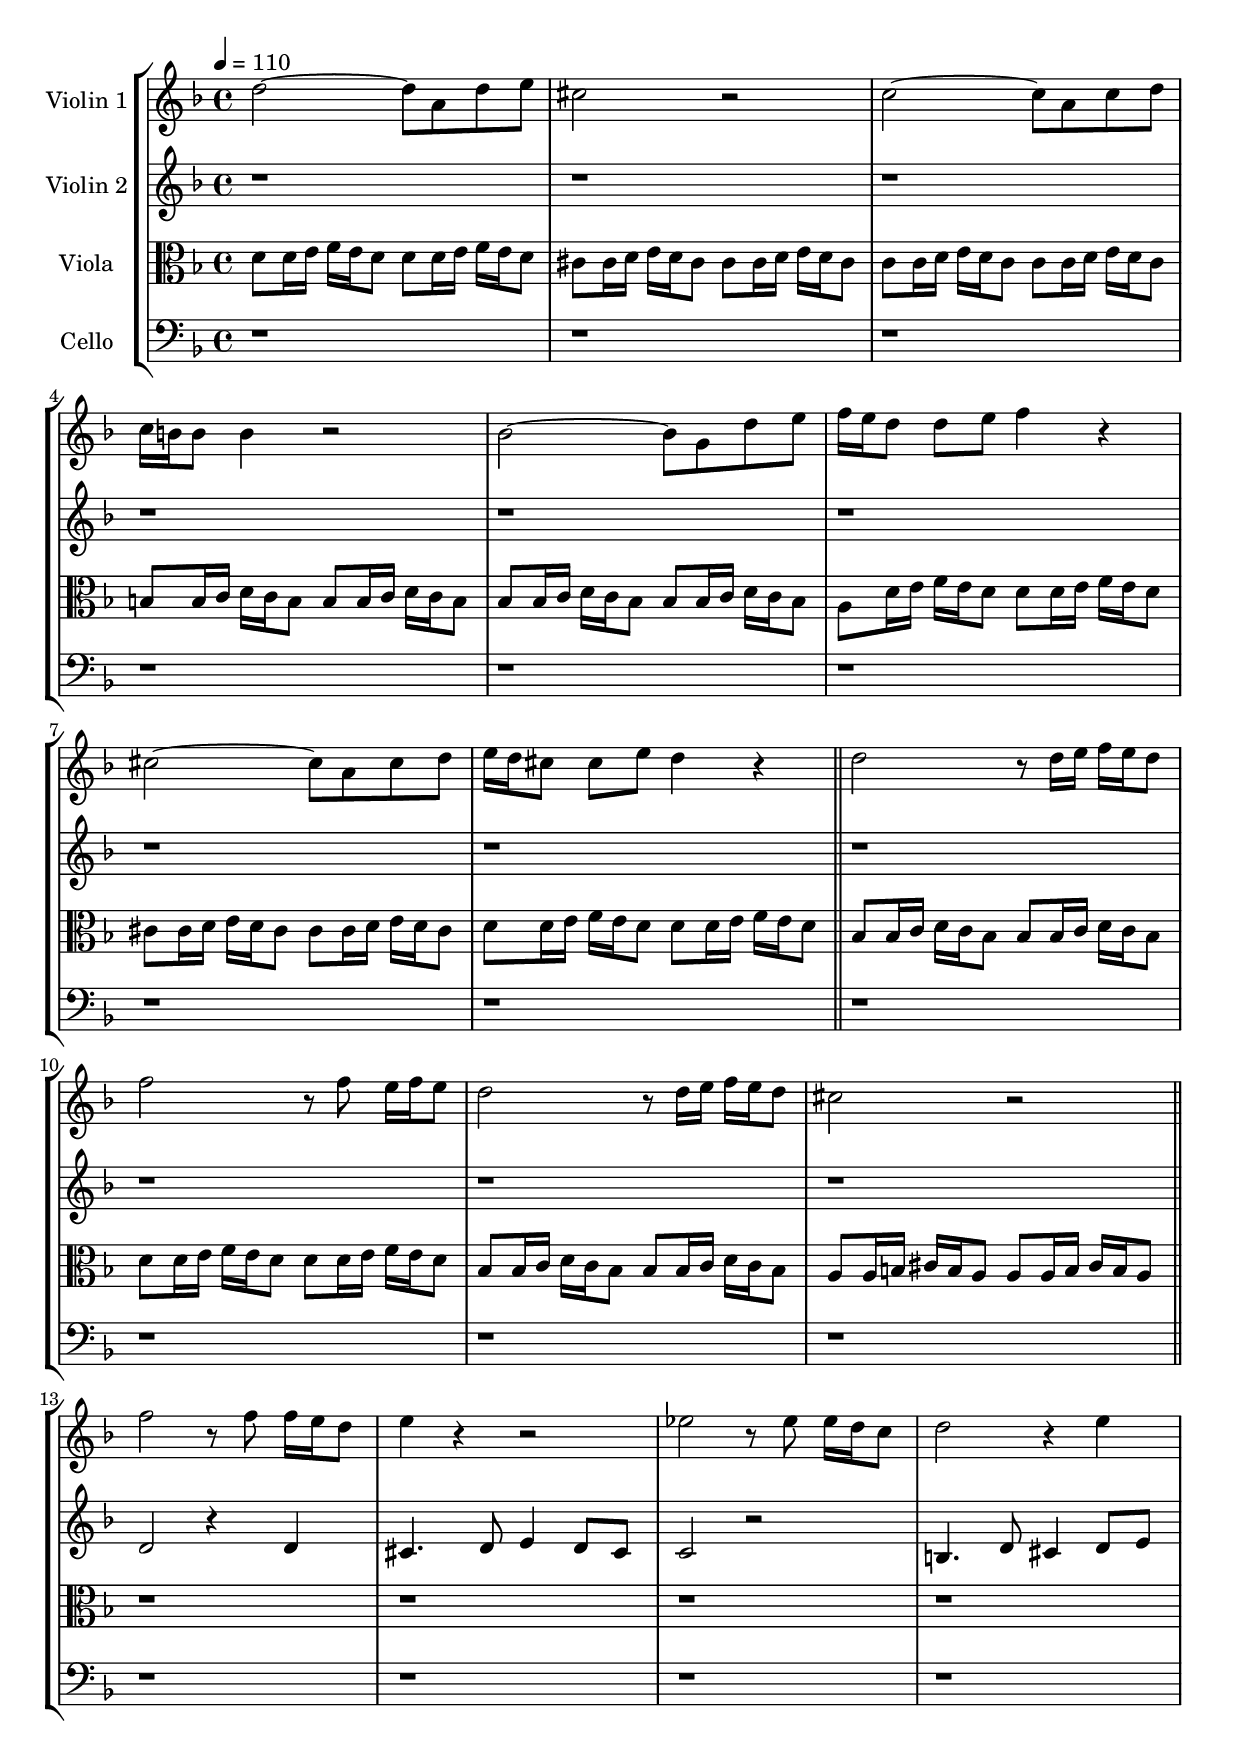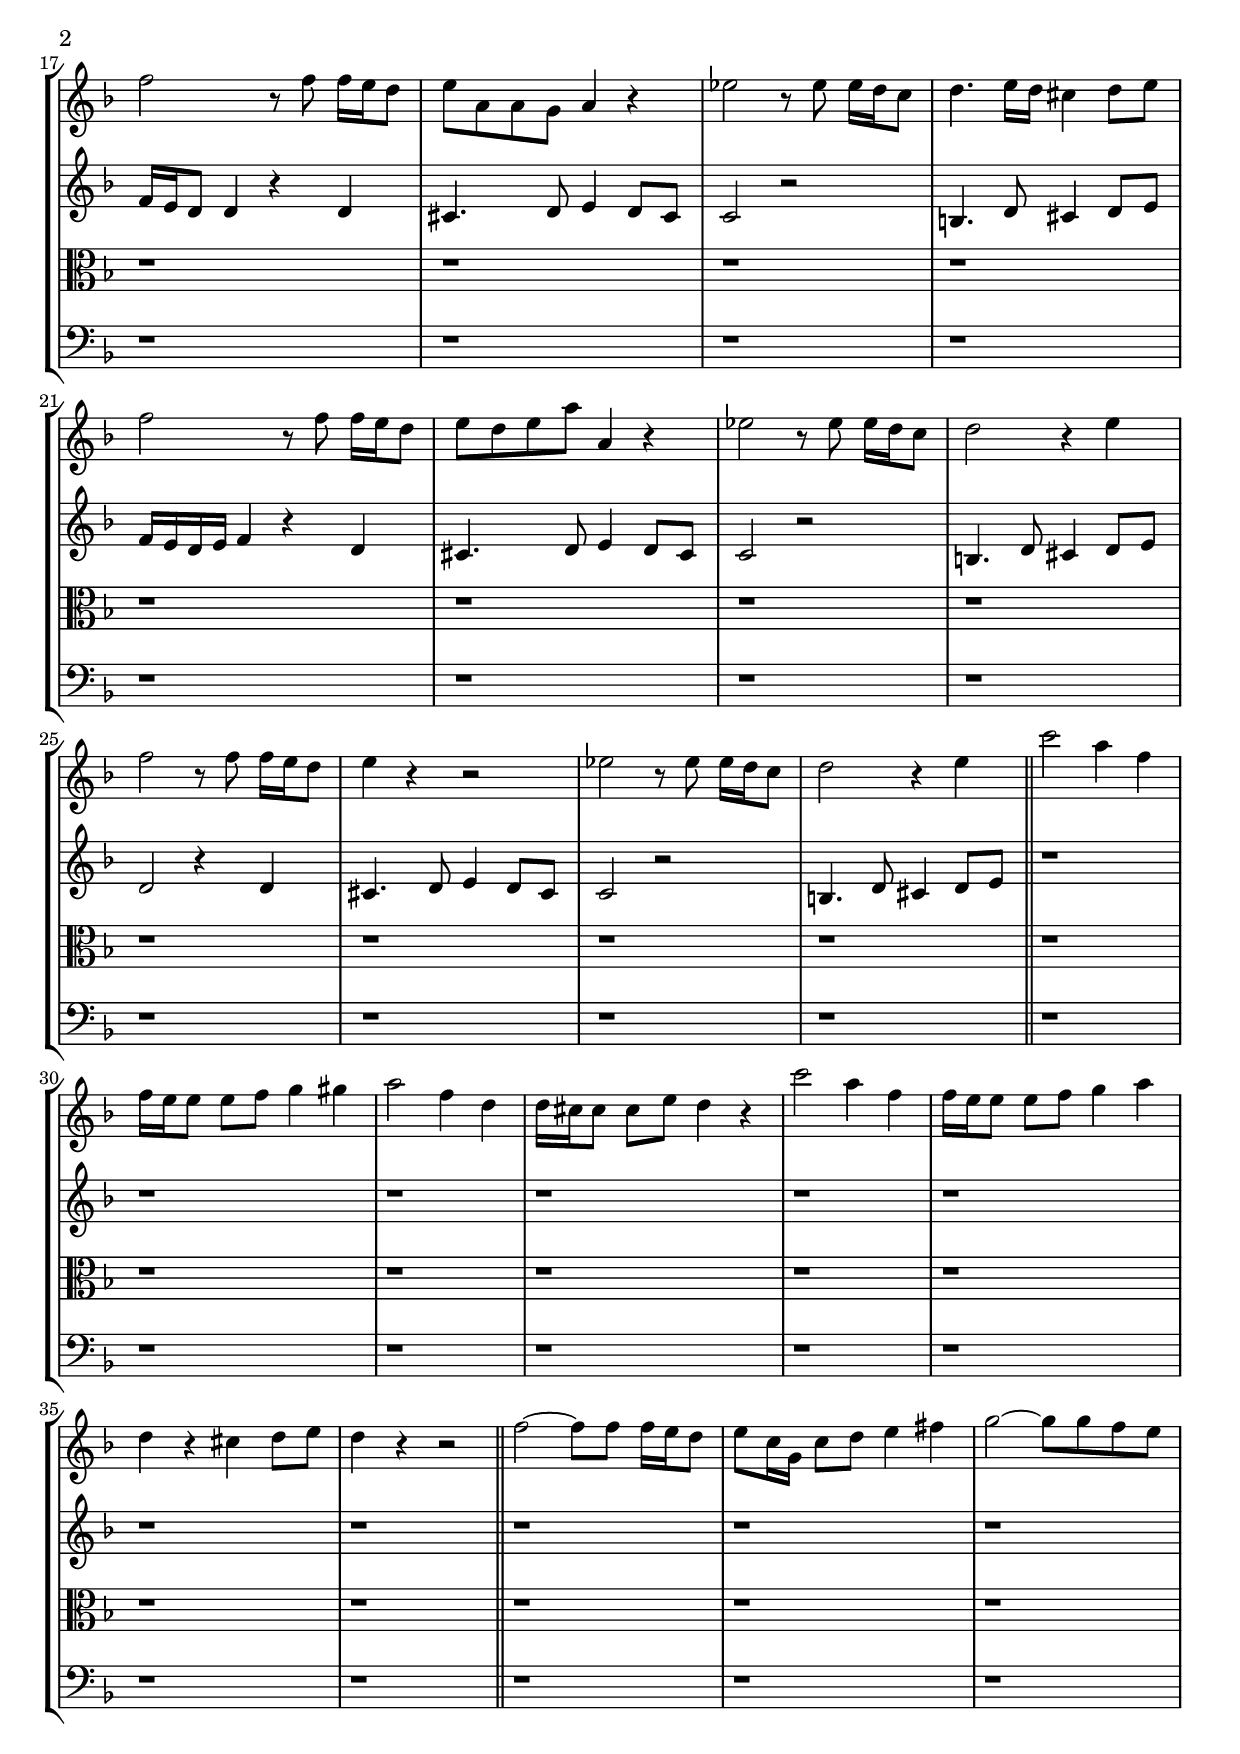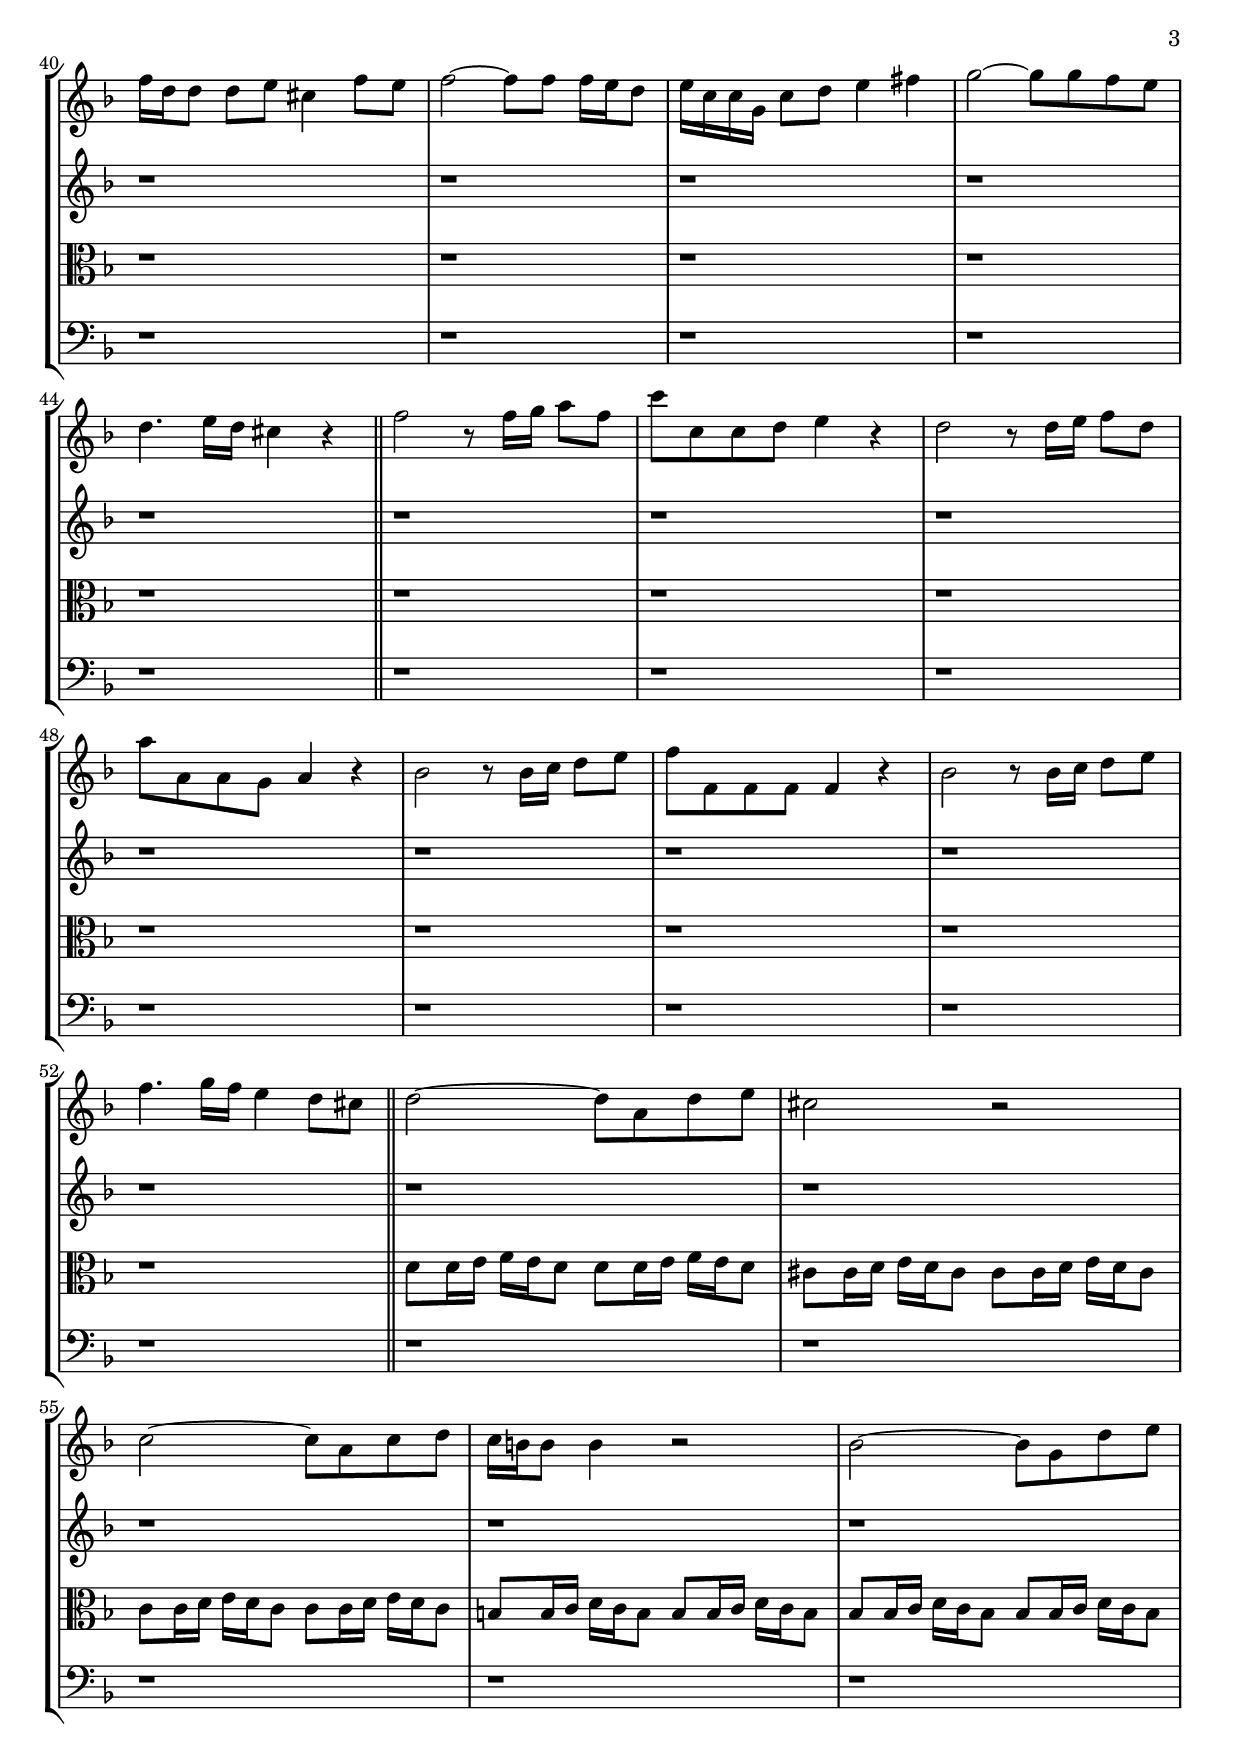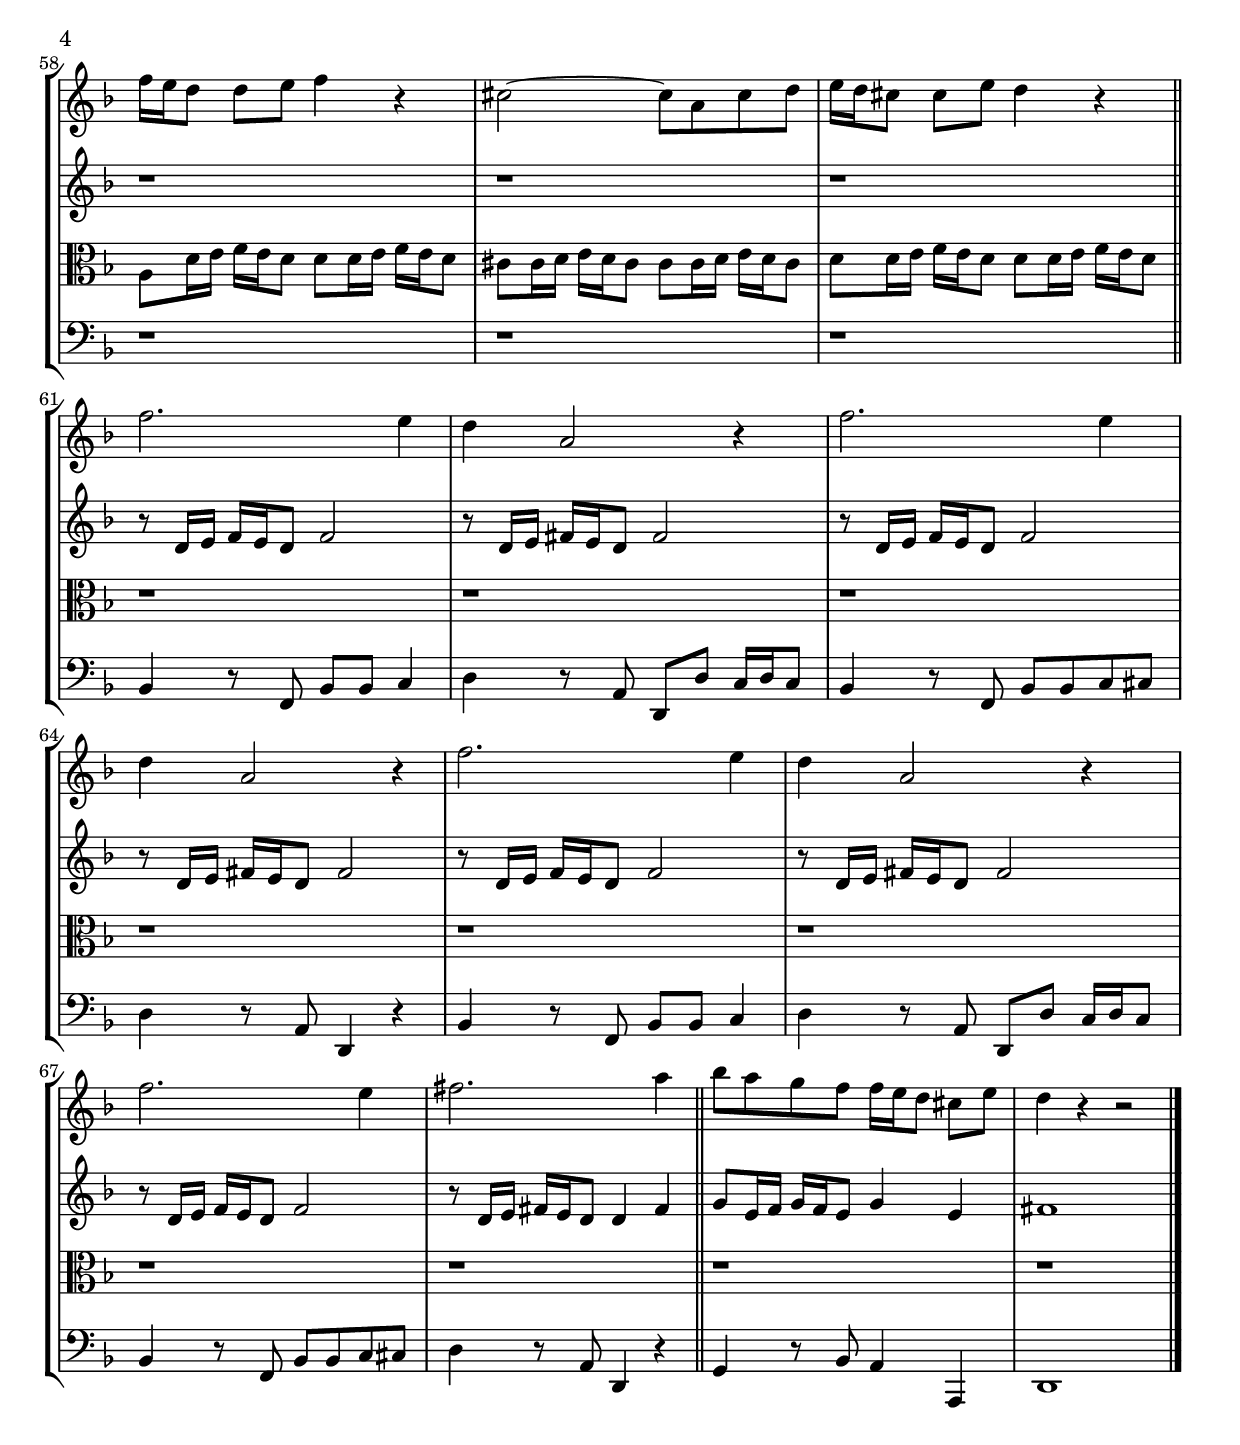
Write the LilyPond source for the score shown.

\version "2.22.1"

global = {
  \time 4/4
  \tempo 4 = 110
  \key d \minor
}

alice = \relative {
  d''2~ 8 a d e | cis2 r | c2~ 8 a c d | c16 b b8 b4 r2 |
  bes2~ 8 g d' e | f16 e d8 d e f4 r | cis2~ 8 a cis d | e16 d cis8 cis8 e d4 r \bar "||"
}
aliceViola = \relative {
  d'8 d16 e f e d8 d d16 e f e d8 | cis8 cis16 d e d cis8 cis cis16 d e d cis8 | c8 c16 d e d c8 c c16 d e d c8 | b8 b16 c d c b8 b b16 c d c b8 |
  bes8 bes16 c d c bes8 bes bes16 c d c bes8 | a8 d16 e f e d8 d d16 e f e d8 | cis8 cis16 d e d cis8 cis cis16 d e d cis8 | d8 d16 e f e d8 d d16 e f e d8 \bar "||"
}

bob = \relative {
  d''2 r8 d16 e f e d8 | f2 r8 f e16 f e8 | d2 r8 d16 e f e d8 | cis2 r \bar "||"
}
bobViola = \relative {
  bes8 bes16 c d c bes8 bes bes16 c d c bes8 | d8 d16 e f e d8 d d16 e f e d8 | bes8 bes16 c d c bes8 bes bes16 c d c bes8 | a8 a16 b cis b a8 a a16 b cis b a8 \bar "||"
}

charly = \relative {
  f''2 r8 f f16 e d8 | e4 r r2 | ees2 r8 ees ees16 d c8 | d2 r4 e |
  f2 r8 f f16 e d8 | e a, a g a4 r | ees'2 r8 ees ees16 d c8 | d4. e16 d cis4 d8 e |
  f2 r8 f f16 e d8 | e d e a a,4 r | ees'2 r8 ees ees16 d c8 | d2 r4 e |
  f2 r8 f f16 e d8 | e4 r r2 | ees2 r8 ees ees16 d c8 | d2 r4 e \bar "||"
}
charlyVTwo = \relative {
  d'2 r4 d | cis4. d8 e4 d8 cis | c2 r | b4. d8 cis4 d8 e |
  f16 e d8 d4 r d | cis4. d8 e4 d8 cis | c2 r | b4. d8 cis4 d8 e |
  f16 e d e f4 r d | cis4. d8 e4 d8 cis | c2 r | b4. d8 cis4 d8 e |
  d2 r4 d | cis4. d8 e4 d8 cis | c2 r | b4. d8 cis4 d8 e \bar "||"
}

david = \relative {
  c'''2 a4 f | f16 e e8 e f g4 gis | a2 f4 d | d16 cis cis8 cis e d4 r |
  c'2 a4 f | f16 e e8 e f g4 a | d,4 r cis d8 e | d4 r r2 \bar "||"
}

edward = \relative {
  f''2 r8 f16 g a8 f | c' c, c d e4 r | d2 r8 d16 e f8 d | a' a, a g a4 r |
  bes2 r8 bes16 c d8 e | f f, f f f4 r | bes2 r8 bes16 c d8 e | f4. g16 f e4 d8 cis \bar "||"
}

frank = \relative {
  \repeat unfold 3 { f''2. e4 | d a2 r4 } f'2. e4 | fis2. a4 \bar "||"
}
frankVTwo = \relative {
  \repeat unfold 3 { r8 d'16 e f e d8 f2 | r8 d16 e fis e d8 fis2 } r8 d16 e f e d8 f2 | r8 d16 e fis e d8 d4 fis \bar "||"
}
frankCello = \relative {
  \repeat unfold 2 { bes,4 r8 f bes bes c4 | d4 r8 a d, d' c16 d c8 | bes4 r8 f bes bes c cis | d4 r8 a d,4 r } \bar "||"
}

giuseppe = \relative {
  f''2~ 8 f f16 e d8 | e c16 g c8 d e4 fis | g2~ 8 g8 f e | f16 d d8 d e cis4 f8 e |
  f2~ 8 f f16 e d8 | e16 c c g c8 d e4 fis | g2~ 8 g8 f e | d4. e16 d cis4 r \bar "||"
}

end = \relative {
  bes''8 a g f f16 e d8 cis e | d4 r r2 \bar "||"
}
endVTwo = \relative {
  g'8 e16 f g f e8 g4 e | fis1 \bar "||"
}
endCello = \relative {
  g,4 r8 bes a4 a, | d1 \bar "||"
}

violinOne = \new Voice {
  \clef treble
  \alice
  \bob
  \charly
  \david
  \giuseppe
  \edward
  \alice
  \frank
  \end
  \bar "|."
}
violinTwo = \new Voice {
  \clef treble
  \repeat unfold 8 { r1 }
  \repeat unfold 4 { r1 }
  \charlyVTwo
  \repeat unfold 8 { r1 }
  \repeat unfold 8 { r1 }
  \repeat unfold 8 { r1 }
  \repeat unfold 8 { r1 }
  \frankVTwo
  \endVTwo
  \bar "|."
}
viola = \new Voice {
  \clef alto
  \aliceViola
  \bobViola
  \repeat unfold 16 { r1 }
  \repeat unfold 8 { r1 }
  \repeat unfold 8 { r1 }
  \repeat unfold 8 { r1 }
  \aliceViola
  \repeat unfold 8 { r1 }
  \repeat unfold 2 { r1 }
  \bar "|."
}
cello = \new Voice {
  \clef bass
  \repeat unfold 8 { r1 }
  \repeat unfold 4 { r1 }
  \repeat unfold 16 { r1 }
  \repeat unfold 8 { r1 }
  \repeat unfold 8 { r1 }
  \repeat unfold 8 { r1 }
  \repeat unfold 8 { r1 }
  \frankCello
  \endCello
  \bar "|."
}

\score {
  \new StaffGroup <<
    \new Staff \with { instrumentName = "Violin 1" }
    << \global \violinOne >>
    \new Staff \with { instrumentName = "Violin 2" }
    << \global \violinTwo >>
    \new Staff \with { instrumentName = "Viola" }
    << \global \viola >>
    \new Staff \with { instrumentName = "Cello" }
    << \global \cello >>
  >>
  \layout { }
  \midi { }
}
